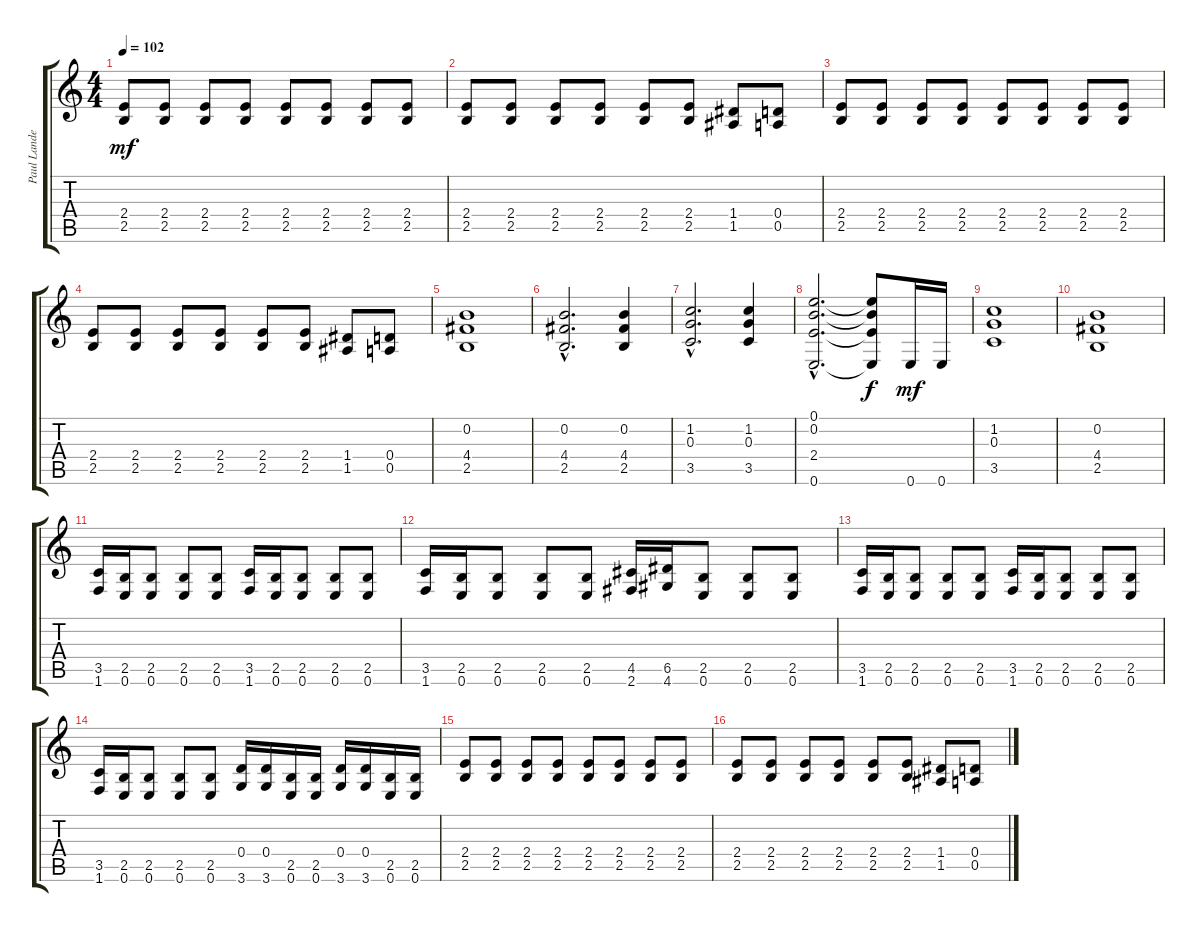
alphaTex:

\track ("Paul Landers" "Paul Lande") {instrument overdrivenguitar}
\staff {score tabs}
\tuning (E4 B3 G3 D3 A2 E2) {hide}
\ts (4 4)
\tempo 102
\clef g2
\ks c
(2.4 2.5).8{dy mf} (2.4 2.5).8 (2.4 2.5).8 (2.4 2.5).8 (2.4 2.5).8 (2.4 2.5).8 (2.4 2.5).8 (2.4 2.5).8 |
(2.4 2.5).8 (2.4 2.5).8 (2.4 2.5).8 (2.4 2.5).8 (2.4 2.5).8 (2.4 2.5).8 (1.4 1.5).8 (0.4 0.5).8 |
(2.4 2.5).8 (2.4 2.5).8 (2.4 2.5).8 (2.4 2.5).8 (2.4 2.5).8 (2.4 2.5).8 (2.4 2.5).8 (2.4 2.5).8 |
(2.4 2.5).8 (2.4 2.5).8 (2.4 2.5).8 (2.4 2.5).8 (2.4 2.5).8 (2.4 2.5).8 (1.4 1.5).8 (0.4 0.5).8 |
(0.2 4.4 2.5).1 |
(0.2{hac} 4.4{hac} 2.5{hac}).2{d} (0.2 4.4 2.5).4 |
(1.2{hac} 0.3{hac} 3.5{hac}).2{d} (1.2 0.3 3.5).4 |
(0.1{hac} 0.2{hac} 2.4{hac} 0.6{hac}).2{d} (0.1{t} 0.2{t} 2.4{t} 0.6{t}).8{dy f} 0.6.16{dy mf} 0.6.16 |
(1.2 0.3 3.5).1 |
(0.2 4.4 2.5).1 |
(3.5 1.6).16 (2.5 0.6).16 (2.5 0.6).8 (2.5 0.6).8 (2.5 0.6).8 (3.5 1.6).16 (2.5 0.6).16 (2.5 0.6).8 (2.5 0.6).8 (2.5 0.6).8 |
(3.5 1.6).16 (2.5 0.6).16 (2.5 0.6).8 (2.5 0.6).8 (2.5 0.6).8 (4.5 2.6).16 (6.5 4.6).16 (2.5 0.6).8 (2.5 0.6).8 (2.5 0.6).8 |
(3.5 1.6).16 (2.5 0.6).16 (2.5 0.6).8 (2.5 0.6).8 (2.5 0.6).8 (3.5 1.6).16 (2.5 0.6).16 (2.5 0.6).8 (2.5 0.6).8 (2.5 0.6).8 |
(3.5 1.6).16 (2.5 0.6).16 (2.5 0.6).8 (2.5 0.6).8 (2.5 0.6).8 (0.4 3.6).16 (0.4 3.6).16 (2.5 0.6).16 (2.5 0.6).16 (0.4 3.6).16 (0.4 3.6).16 (2.5 0.6).16 (2.5 0.6).16 |
(2.4 2.5).8 (2.4 2.5).8 (2.4 2.5).8 (2.4 2.5).8 (2.4 2.5).8 (2.4 2.5).8 (2.4 2.5).8 (2.4 2.5).8 |
(2.4 2.5).8 (2.4 2.5).8 (2.4 2.5).8 (2.4 2.5).8 (2.4 2.5).8 (2.4 2.5).8 (1.4 1.5).8 (0.4 0.5).8
